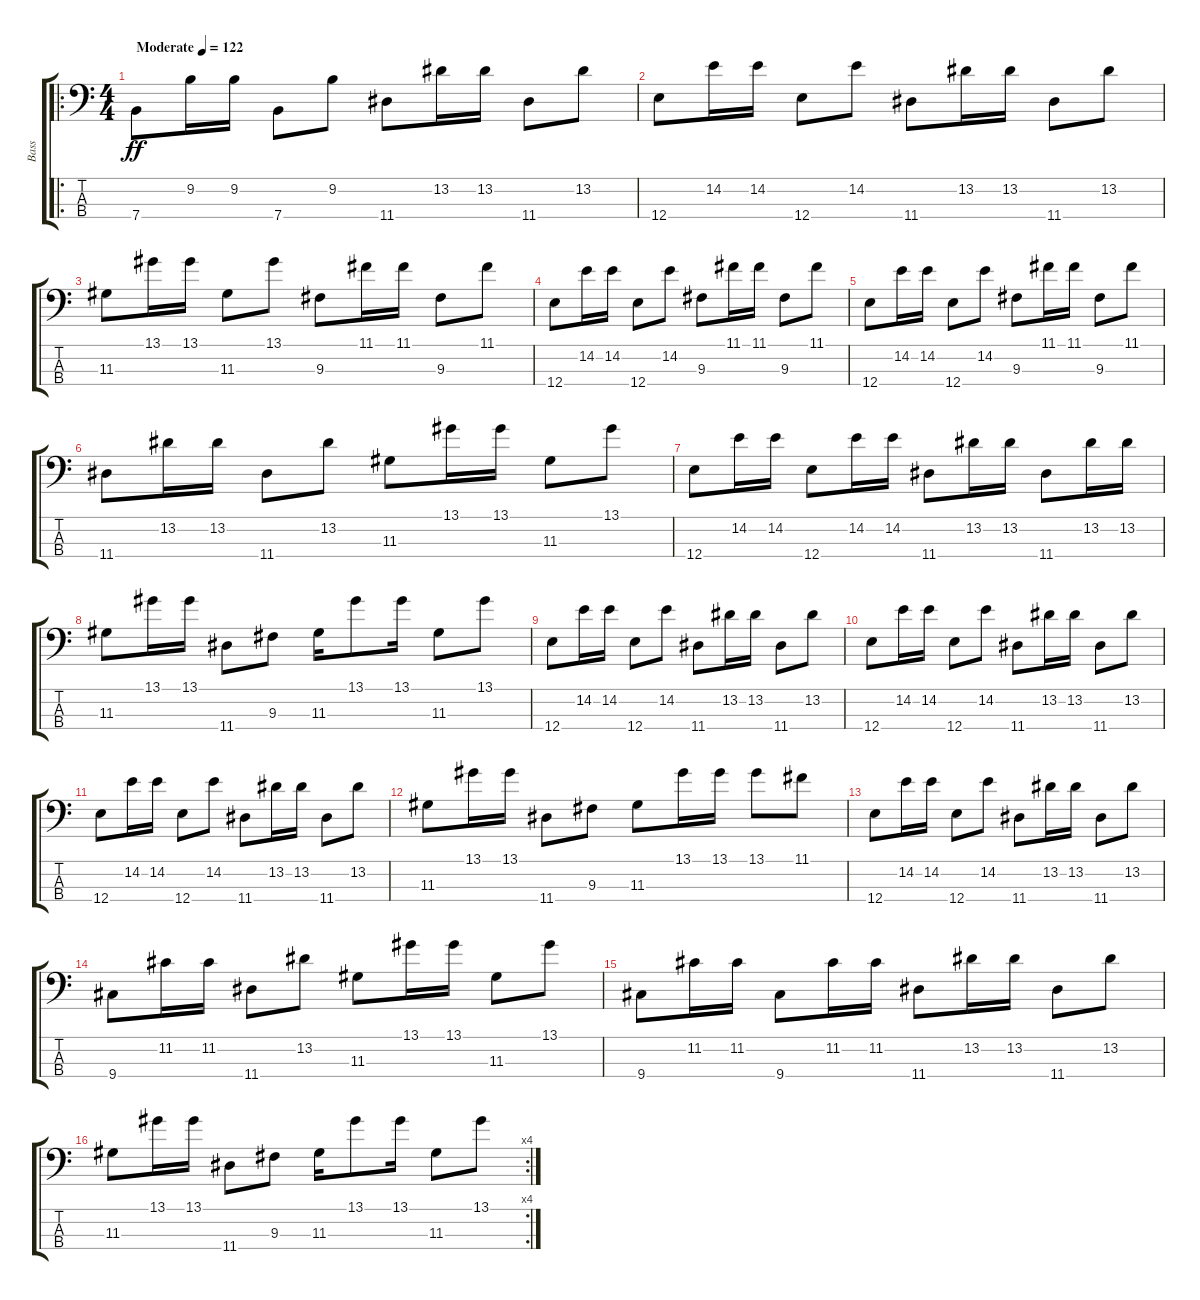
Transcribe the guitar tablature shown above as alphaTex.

\track ("Bass" "Bass") {instrument electricbassfinger}
\staff {score tabs}
\tuning (G2 D2 A1 E1) {hide}
\ro
\ts (4 4)
\tempo (122 "Moderate")
\clef f4
\ks c
7.4.8{dy ff instrument electricbassfinger} 9.2.16 9.2.16 7.4.8 9.2.8 11.4.8 13.2.16 13.2.16 11.4.8 13.2.8 |
12.4.8 14.2.16 14.2.16 12.4.8 14.2.8 11.4.8 13.2.16 13.2.16 11.4.8 13.2.8 |
11.3.8 13.1.16 13.1.16 11.3.8 13.1.8 9.3.8 11.1.16 11.1.16 9.3.8 11.1.8 |
12.4.8 14.2.16 14.2.16 12.4.8 14.2.8 9.3.8 11.1.16 11.1.16 9.3.8 11.1.8 |
12.4.8 14.2.16 14.2.16 12.4.8 14.2.8 9.3.8 11.1.16 11.1.16 9.3.8 11.1.8 |
11.4.8 13.2.16 13.2.16 11.4.8 13.2.8 11.3.8 13.1.16 13.1.16 11.3.8 13.1.8 |
12.4.8 14.2.16 14.2.16 12.4.8 14.2.16 14.2.16 11.4.8 13.2.16 13.2.16 11.4.8 13.2.16 13.2.16 |
11.3.8 13.1.16 13.1.16 11.4.8 9.3.8 11.3.16 13.1.8 13.1.16 11.3.8 13.1.8 |
12.4.8 14.2.16 14.2.16 12.4.8 14.2.8 11.4.8 13.2.16 13.2.16 11.4.8 13.2.8 |
12.4.8 14.2.16 14.2.16 12.4.8 14.2.8 11.4.8 13.2.16 13.2.16 11.4.8 13.2.8 |
12.4.8 14.2.16 14.2.16 12.4.8 14.2.8 11.4.8 13.2.16 13.2.16 11.4.8 13.2.8 |
11.3.8 13.1.16 13.1.16 11.4.8 9.3.8 11.3.8 13.1.16 13.1.16 13.1.8 11.1.8 |
12.4.8 14.2.16 14.2.16 12.4.8 14.2.8 11.4.8 13.2.16 13.2.16 11.4.8 13.2.8 |
9.4.8 11.2.16 11.2.16 11.4.8 13.2.8 11.3.8 13.1.16 13.1.16 11.3.8 13.1.8 |
9.4.8 11.2.16 11.2.16 9.4.8 11.2.16 11.2.16 11.4.8 13.2.16 13.2.16 11.4.8 13.2.8 |
\rc 4
11.3.8 13.1.16 13.1.16 11.4.8 9.3.8 11.3.16 13.1.8 13.1.16 11.3.8 13.1.8
